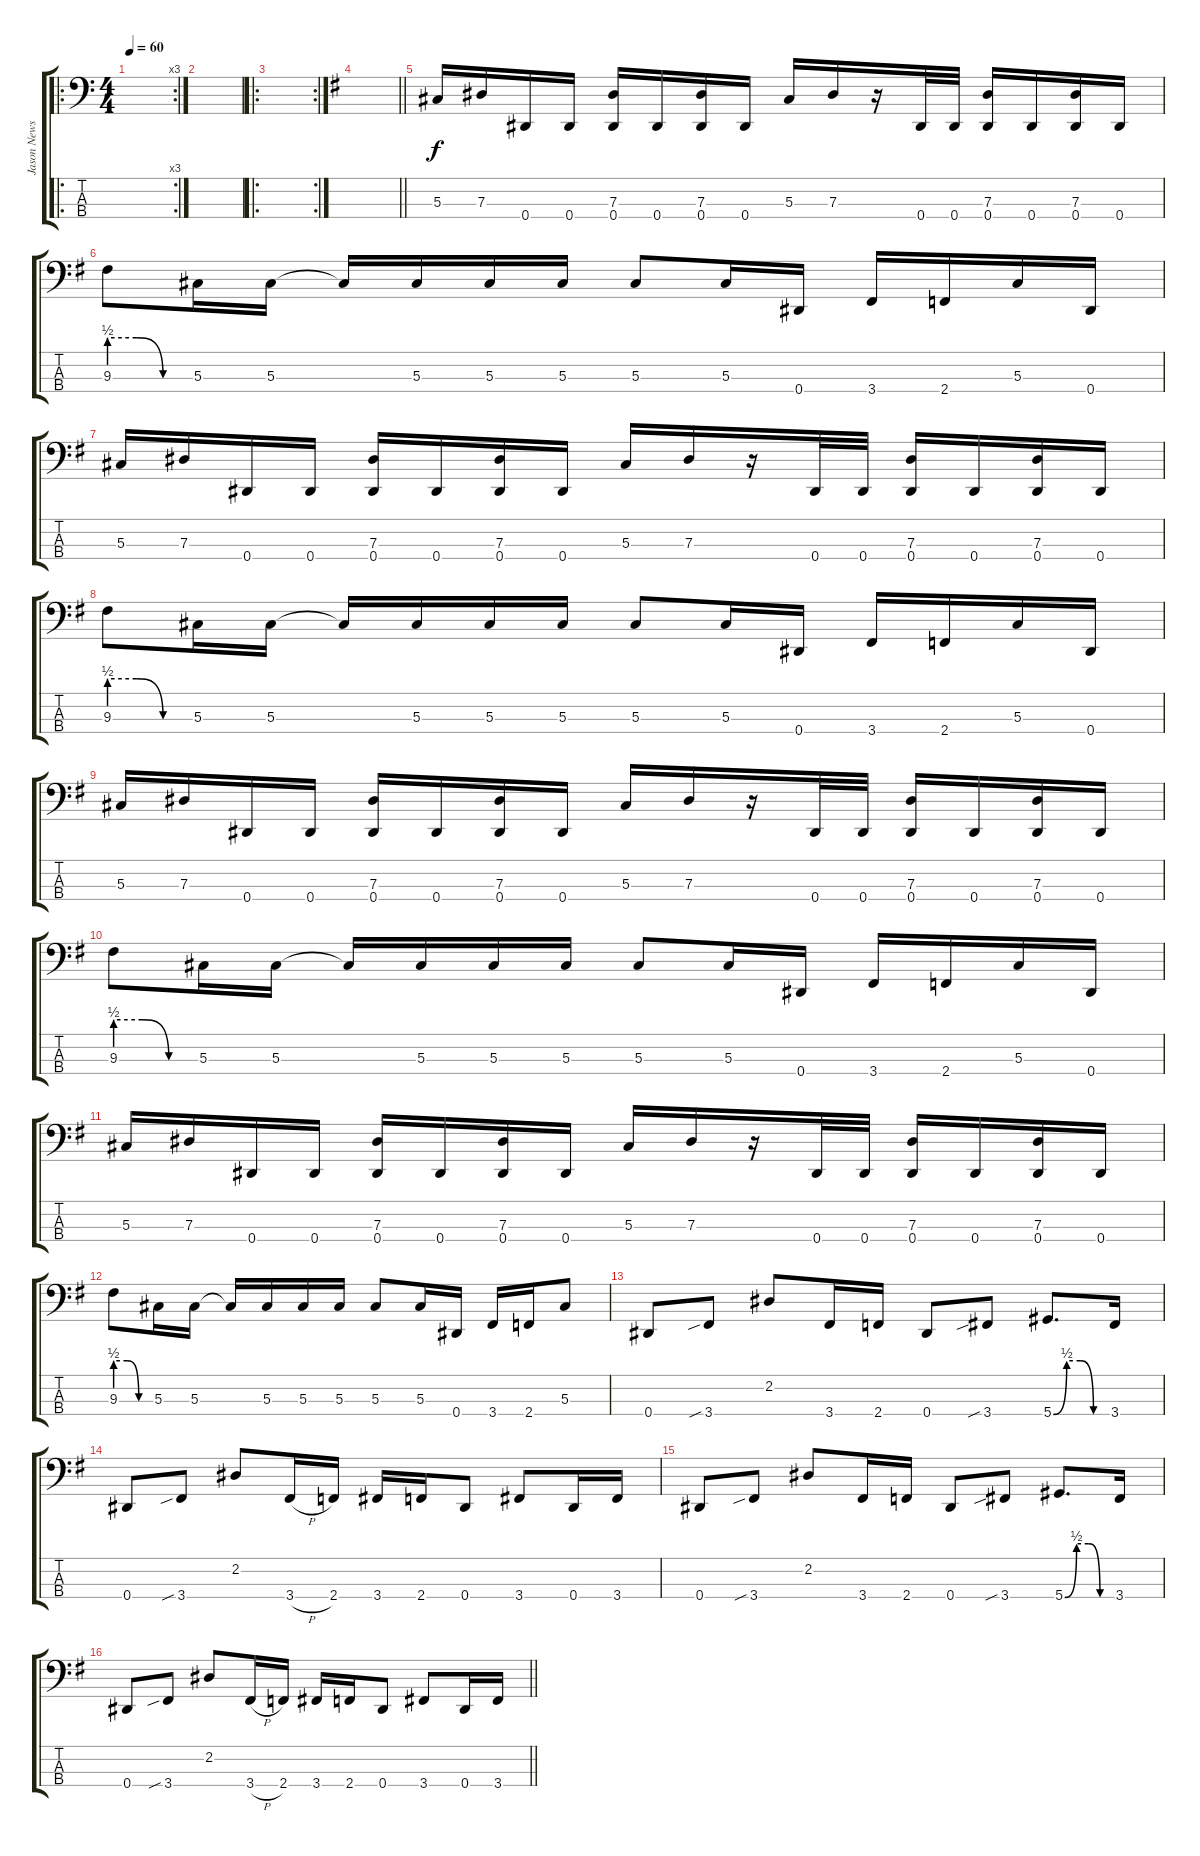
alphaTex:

\track ("Jason Newsted [Bass]" "Jason News") {instrument electricbassfinger}
\staff {score tabs}
\tuning (Gb2 Db2 Ab1 Eb1) {hide}
\ro
\rc 3
\ts (4 4)
\tempo 60
\clef f4
\ks c
|
|
\ro
\rc 2
|
\barLineRight lightlight
\ks g
|
5.3.16 7.3.16 0.4.16 0.4.16 (7.3 0.4).16 0.4.16 (7.3 0.4).16 0.4.16 5.3.16 7.3.16 r.16 0.4.32 0.4.32 (7.3 0.4).16 0.4.16 (7.3 0.4).16 0.4.16 |
9.3{be (custom 0 2 20 2 40 0 60 0)}.8 5.3.16 5.3.16 5.3{t}.16 5.3.16 5.3.16 5.3.16 5.3.8 5.3.16 0.4.16 3.4.16 2.4.16 5.3.16 0.4.16 |
5.3.16 7.3.16 0.4.16 0.4.16 (7.3 0.4).16 0.4.16 (7.3 0.4).16 0.4.16 5.3.16 7.3.16 r.16 0.4.32 0.4.32 (7.3 0.4).16 0.4.16 (7.3 0.4).16 0.4.16 |
9.3{be (custom 0 2 20 2 40 0 60 0)}.8 5.3.16 5.3.16 5.3{t}.16 5.3.16 5.3.16 5.3.16 5.3.8 5.3.16 0.4.16 3.4.16 2.4.16 5.3.16 0.4.16 |
5.3.16 7.3.16 0.4.16 0.4.16 (7.3 0.4).16 0.4.16 (7.3 0.4).16 0.4.16 5.3.16 7.3.16 r.16 0.4.32 0.4.32 (7.3 0.4).16 0.4.16 (7.3 0.4).16 0.4.16 |
9.3{be (custom 0 2 20 2 40 0 60 0)}.8 5.3.16 5.3.16 5.3{t}.16 5.3.16 5.3.16 5.3.16 5.3.8 5.3.16 0.4.16 3.4.16 2.4.16 5.3.16 0.4.16 |
5.3.16 7.3.16 0.4.16 0.4.16 (7.3 0.4).16 0.4.16 (7.3 0.4).16 0.4.16 5.3.16 7.3.16 r.16 0.4.32 0.4.32 (7.3 0.4).16 0.4.16 (7.3 0.4).16 0.4.16 |
9.3{be (custom 0 2 20 2 40 0 60 0)}.8 5.3.16 5.3.16 5.3{t}.16 5.3.16 5.3.16 5.3.16 5.3.8 5.3.16 0.4.16 3.4.16 2.4.16 5.3.8 |
0.4.8 3.4{sib}.8 2.2.8 3.4.16 2.4.16 0.4.8 3.4{sib}.8 5.4{be (custom 0 0 15 2 30 2 45 0 60 0)}.8{d} 3.4.16 |
0.4.8 3.4{sib}.8 2.2.8 3.4{h}.16 2.4.16 3.4.16 2.4.16 0.4.8 3.4.8 0.4.16 3.4.16 |
0.4.8 3.4{sib}.8 2.2.8 3.4.16 2.4.16 0.4.8 3.4{sib}.8 5.4{be (custom 0 0 15 2 30 2 45 0 60 0)}.8{d} 3.4.16 |
\barLineRight lightlight
0.4.8 3.4{sib}.8 2.2.8 3.4{h}.16 2.4.16 3.4.16 2.4.16 0.4.8 3.4.8 0.4.16 3.4.16
